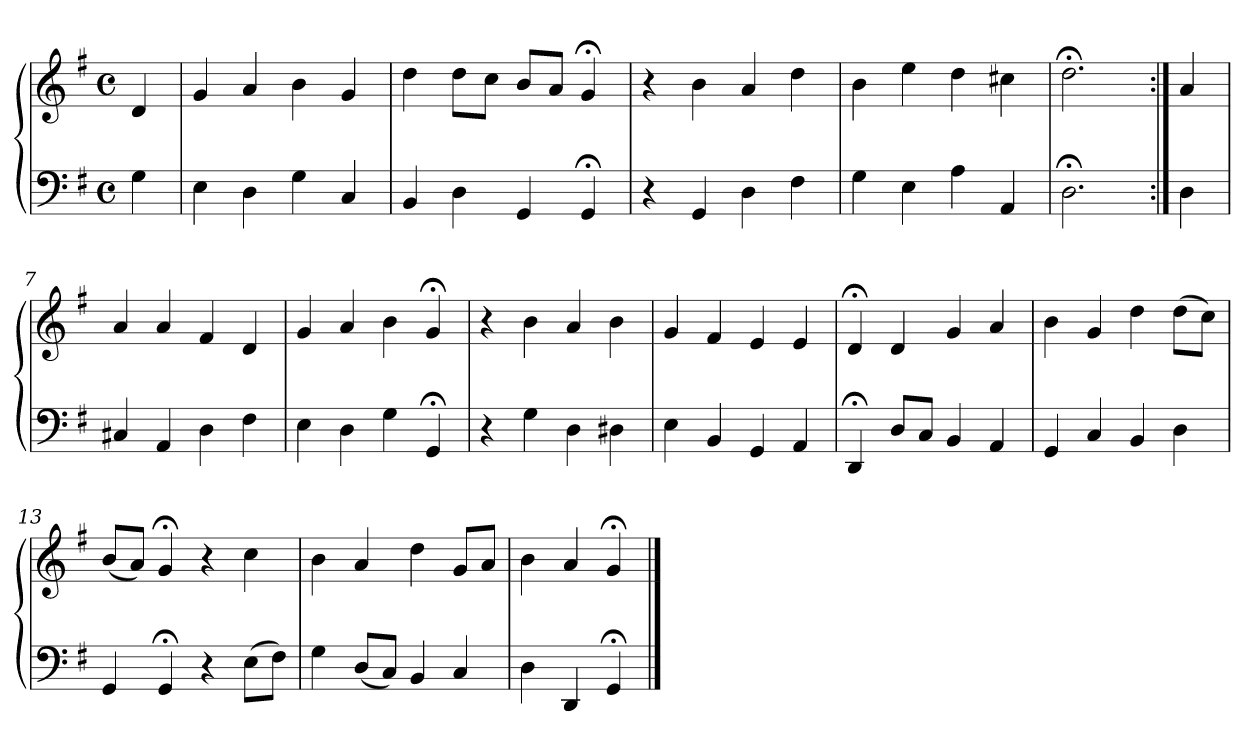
**kern	**kern
*part1	*part1
*staff2	*staff1
*clefF4	*clefG2
*k[f#]	*k[f#]
*M4/4	*M4/4
*met(c)	*met(c)
=	=
4G	4d
=1	=1
4E	4g
4D	4a
4G	4b
4C	4g
=2	=2
4BB	4dd
4D	8ddL
.	8ccJ
4GG	8bL
.	8aJ
4GG;<	4g;<
=3	=3
4r	4r
4GG	4b
4D	4a
4F#	4dd
=4	=4
4G	4b
4E	4ee
4A	4dd
4AA	4cc#X
=5	=5
2.D;<	2.dd;<
=6:|!	=6:|!
4D	4a
=7	=7
4C#X	4a
4AA	4a
4D	4f#
4F#	4d
!!LO:LB:g=z
=8	=8
4E	4g
4D	4a
4G	4b
4GG;<	4g;<
=9	=9
4r	4r
4G	4b
4D	4a
4D#X	4b
=10	=10
4E	4g
4BB	4f#
4GG	4e
4AA	4e
=11	=11
4DD;<	4d;<
8DL	4d
8CJ	.
4BB	4g
4AA	4a
=12	=12
4GG	4b
4C	4g
4BB	4dd
4D	(8ddL
.	8ccJ)
=13	=13
4GG	(8bL
.	8aJ)
4GG;<	4g;<
4r	4r
(8EL	4cc
8F#J)	.
=14	=14
4G	4b
(8DL	4a
8CJ)	.
4BB	4dd
4C	8gL
.	8aJ
!!LO:LB:g=z
=15	=15
4D	4b
4DD	4a
4GG;<	4g;<
==	==
*-	*-
